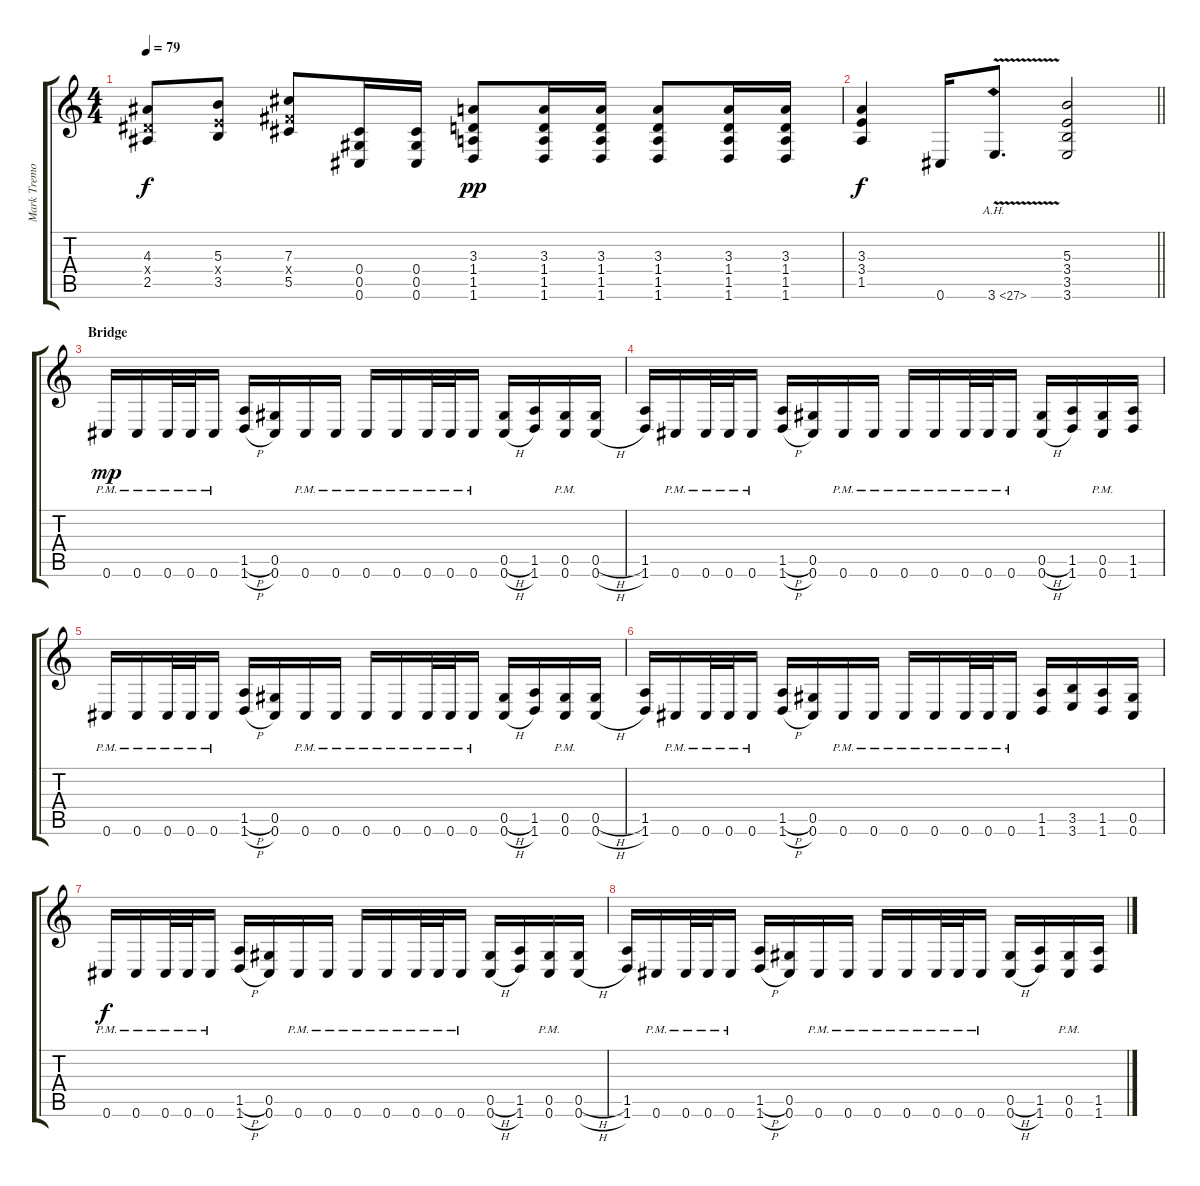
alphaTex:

\track ("Mark Tremonti" "Mark Tremo") {instrument acousticguitarsteel}
\staff {score tabs}
\tuning (Eb4 Bb3 Gb3 Db3 Ab2 Db2) {hide}
\ts (4 4)
\tempo 79
\clef g2
\ks c
(4.3 2.4{x} 2.5).8{dy f} (5.3 3.4{x} 3.5).8 (7.3 5.4{x} 5.5).8 (0.4 0.5 0.6).16 (0.4 0.5 0.6).16 (3.3 1.4 1.5 1.6).8{dy pp} (3.3 1.4 1.5 1.6).16 (3.3 1.4 1.5 1.6).16 (3.3 1.4 1.5 1.6).8 (3.3 1.4 1.5 1.6).16 (3.3 1.4 1.5 1.6).16 |
\barLineRight lightlight
(3.3 3.4 1.5).4{dy f} 0.6.16 3.6{ah 24 v}.8{d} (5.3 3.4 3.5 3.6).2 |
\section ("" "Bridge")
0.6{pm}.16{dy mp} 0.6{pm}.16 0.6{pm}.32 0.6{pm}.32 0.6{pm}.16 (1.5{h} 1.6{h}).16 (0.5 0.6).16 0.6{pm}.16 0.6{pm}.16 0.6{pm}.16 0.6{pm}.16 0.6{pm}.32 0.6{pm}.32 0.6{pm}.16 (0.5{h} 0.6{h}).16 (1.5 1.6).16 (0.5{pm} 0.6{pm}).16 (0.5{h} 0.6{h}).16 |
(1.5 1.6).16 0.6{pm}.16 0.6{pm}.32 0.6{pm}.32 0.6{pm}.16 (1.5{h} 1.6{h}).16 (0.5 0.6).16 0.6{pm}.16 0.6{pm}.16 0.6{pm}.16 0.6{pm}.16 0.6{pm}.32 0.6{pm}.32 0.6{pm}.16 (0.5{h} 0.6{h}).16 (1.5 1.6).16 (0.5{pm} 0.6{pm}).16 (1.5 1.6).16 |
0.6{pm}.16 0.6{pm}.16 0.6{pm}.32 0.6{pm}.32 0.6{pm}.16 (1.5{h} 1.6{h}).16 (0.5 0.6).16 0.6{pm}.16 0.6{pm}.16 0.6{pm}.16 0.6{pm}.16 0.6{pm}.32 0.6{pm}.32 0.6{pm}.16 (0.5{h} 0.6{h}).16 (1.5 1.6).16 (0.5{pm} 0.6{pm}).16 (0.5{h} 0.6{h}).16 |
(1.5 1.6).16 0.6{pm}.16 0.6{pm}.32 0.6{pm}.32 0.6{pm}.16 (1.5{h} 1.6{h}).16 (0.5 0.6).16 0.6{pm}.16 0.6{pm}.16 0.6{pm}.16 0.6{pm}.16 0.6{pm}.32 0.6{pm}.32 0.6{pm}.16 (1.5 1.6).16 (3.5 3.6).16 (1.5 1.6).16 (0.5 0.6).16 |
0.6{pm}.16{dy f} 0.6{pm}.16 0.6{pm}.32 0.6{pm}.32 0.6{pm}.16 (1.5{h} 1.6{h}).16 (0.5 0.6).16 0.6{pm}.16 0.6{pm}.16 0.6{pm}.16 0.6{pm}.16 0.6{pm}.32 0.6{pm}.32 0.6{pm}.16 (0.5{h} 0.6{h}).16 (1.5 1.6).16 (0.5{pm} 0.6{pm}).16 (0.5{h} 0.6{h}).16 |
(1.5 1.6).16 0.6{pm}.16 0.6{pm}.32 0.6{pm}.32 0.6{pm}.16 (1.5{h} 1.6{h}).16 (0.5 0.6).16 0.6{pm}.16 0.6{pm}.16 0.6{pm}.16 0.6{pm}.16 0.6{pm}.32 0.6{pm}.32 0.6{pm}.16 (0.5{h} 0.6{h}).16 (1.5 1.6).16 (0.5{pm} 0.6{pm}).16 (1.5 1.6).16
